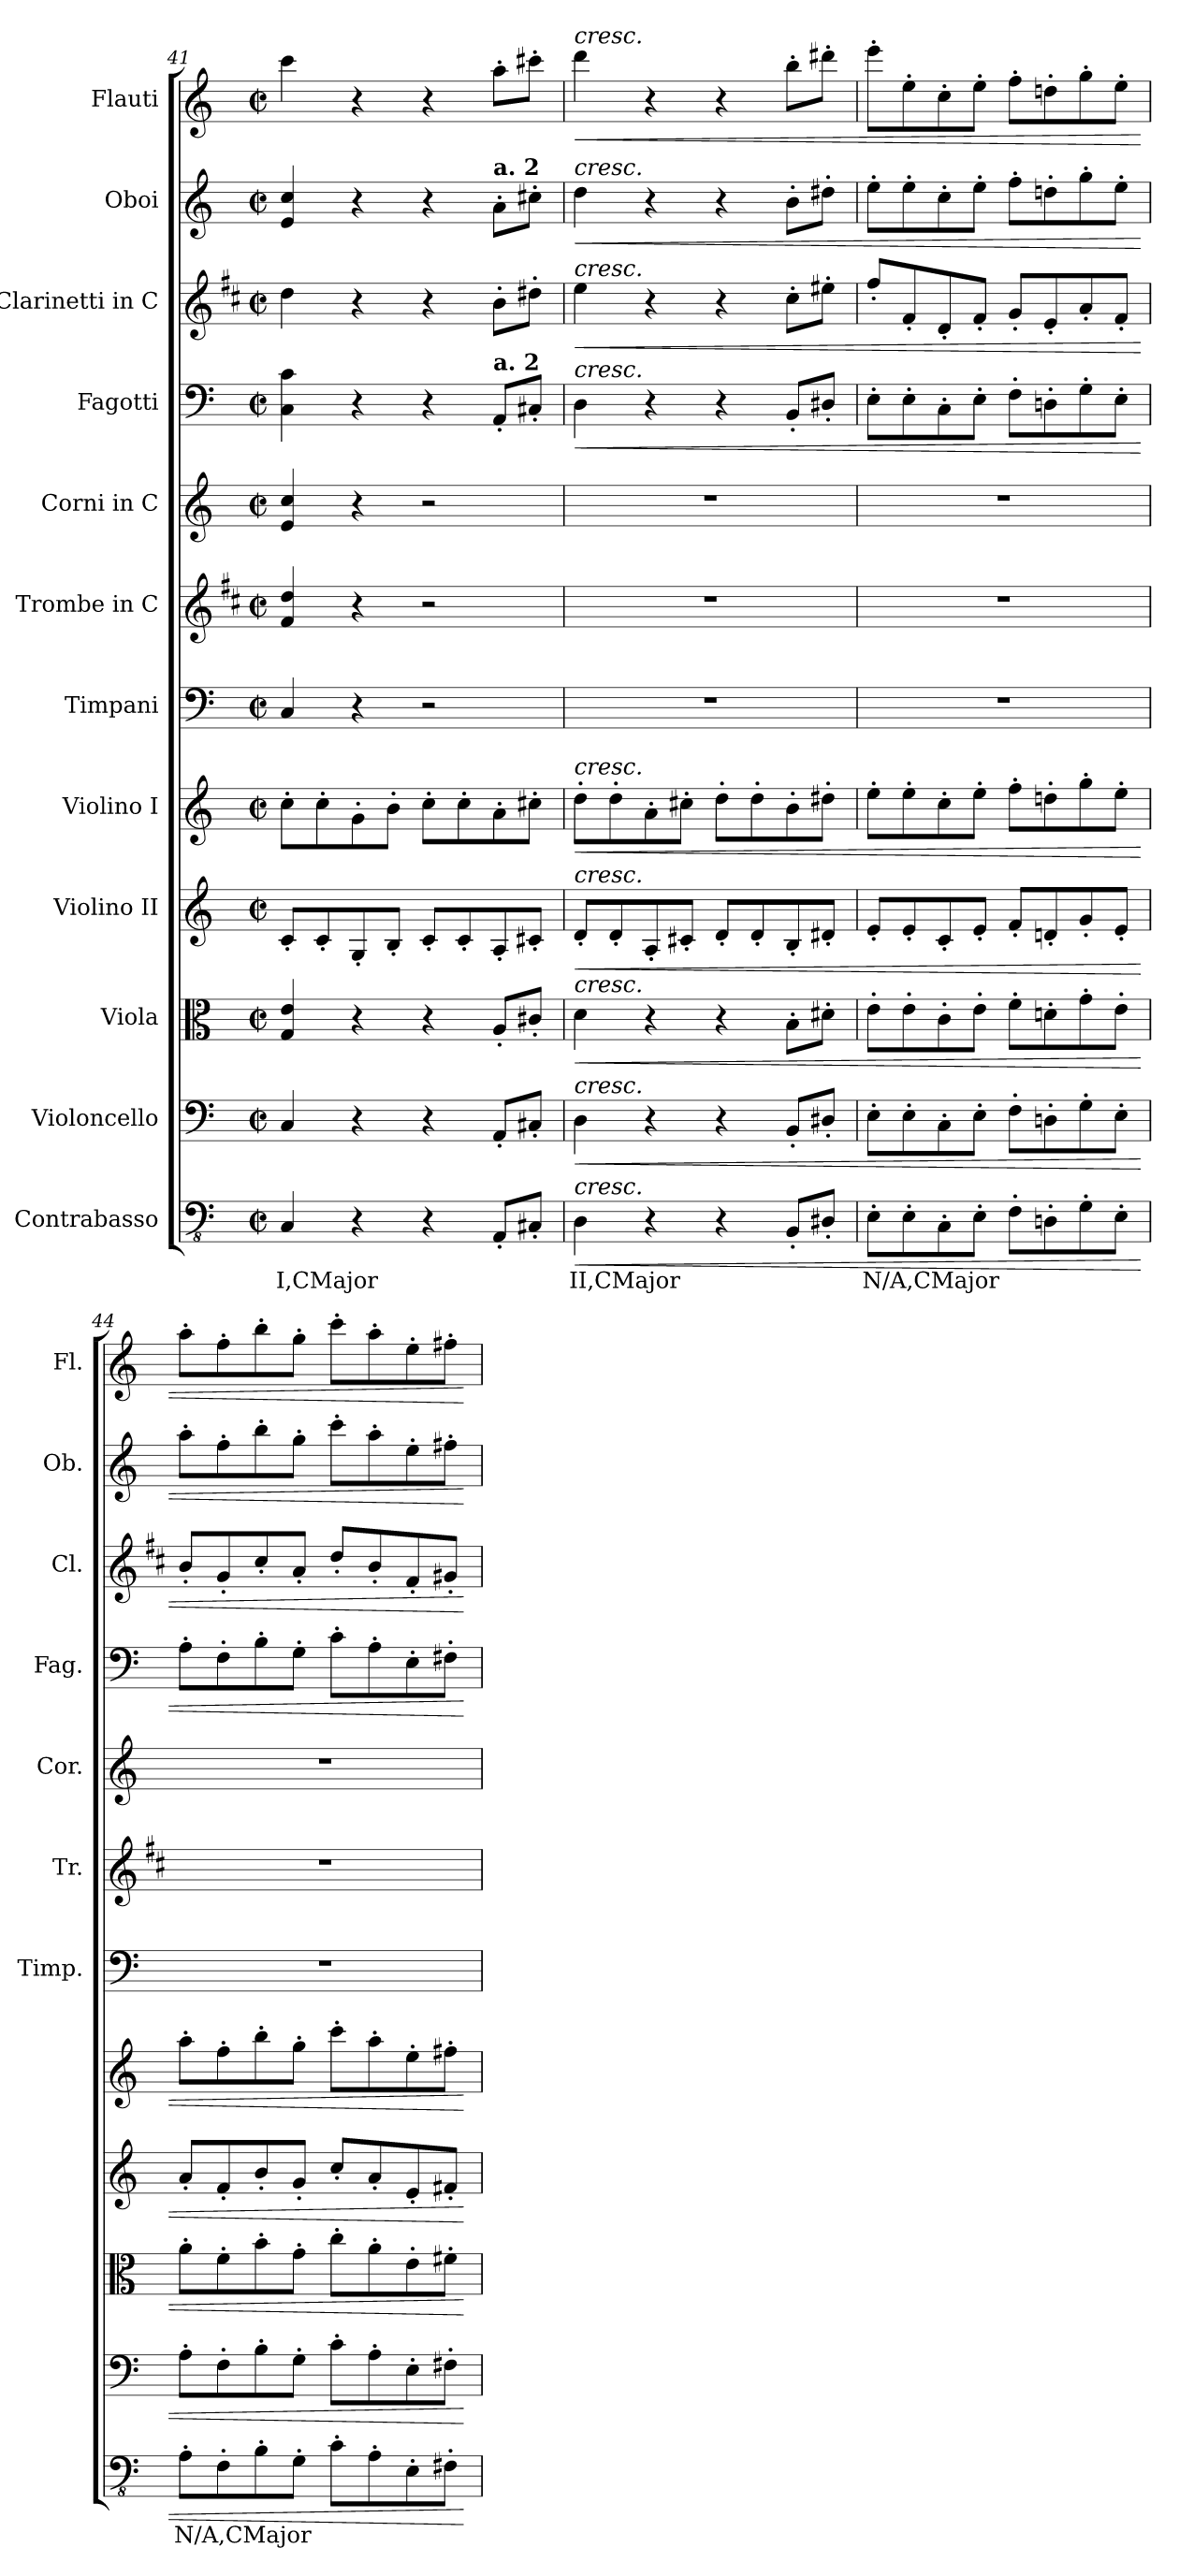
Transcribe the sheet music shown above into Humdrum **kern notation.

**kern	**text	**dynam	**kern	**dynam	**kern	**dynam	**kern	**dynam	**kern	**dynam	**kern	**kern	**kern	**kern	**dynam	**kern	**dynam	**kern	**dynam	**kern	**dynam
*part12	*part12	*part12	*part11	*part11	*part10	*part10	*part9	*part9	*part8	*part8	*part7	*part6	*part5	*part4	*part4	*part3	*part3	*part2	*part2	*part1	*part1
*staff12	*staff12	*staff12	*staff11	*staff11	*staff10	*staff10	*staff9	*staff9	*staff8	*staff8	*staff7	*staff6	*staff5	*staff4	*staff4	*staff3	*staff3	*staff2	*staff2	*staff1	*staff1
*I"Contrabasso	*	*	*I"Violoncello	*	*I"Viola	*	*I"Violino II	*	*I"Violino I	*	*I"Timpani	*I"Trombe in C	*I"Corni in C	*I"Fagotti	*	*I"Clarinetti in C	*	*I"Oboi	*	*I"Flauti	*
*	*	*	*	*	*	*	*	*	*	*	*I'Timp.	*I'Tr.	*I'Cor.	*I'Fag.	*	*I'Cl.	*	*I'Ob.	*	*I'Fl.	*
*clefFv4	*	*	*clefF4	*	*clefC3	*	*clefG2	*	*clefG2	*	*clefF4	*clefG2	*clefG2	*clefF4	*	*clefG2	*	*clefG2	*	*clefG2	*
*	*	*	*	*	*	*	*	*	*	*	*	*ITrd1c2	*ITrd7c12	*	*	*ITrd1c2	*	*	*	*	*
*k[]	*	*	*k[]	*	*k[]	*	*k[]	*	*k[]	*	*k[]	*k[]	*k[]	*k[]	*	*k[]	*	*k[]	*	*k[]	*
*M2/2	*	*	*M2/2	*	*M2/2	*	*M2/2	*	*M2/2	*	*M2/2	*M2/2	*M2/2	*M2/2	*	*M2/2	*	*M2/2	*	*M2/2	*
*met(c|)	*	*	*met(c|)	*	*met(c|)	*	*met(c|)	*	*met(c|)	*	*met(c|)	*met(c|)	*met(c|)	*met(c|)	*	*met(c|)	*	*met(c|)	*	*met(c|)	*
=41	=41	=41	=41	=41	=41	=41	=41	=41	=41	=41	=41	=41	=41	=41	=41	=41	=41	=41	=41	=41	=41
4CC/	I,CMajor	.	4C/	.	4G/ 4e/	.	8c'/L	.	8cc'\L	.	4C/	4e/ 4cc/	4E/ 4c/	4C\ 4c\	.	4cc\	.	4e/ 4cc/	.	4ccc\	.
.	.	.	.	.	.	.	8c'/	.	8cc'\	.	.	.	.	.	.	.	.	.	.	.	.
4r	.	.	4r	.	4r	.	8G'/	.	8g'\	.	4r	4r	4r	4r	.	4r	.	4r	.	4r	.
.	.	.	.	.	.	.	8B'/J	.	8b'\J	.	.	.	.	.	.	.	.	.	.	.	.
4r	.	.	4r	.	4r	.	8c'/L	.	8cc'\L	.	2r	2r	2r	4r	.	4r	.	4r	.	4r	.
.	.	.	.	.	.	.	8c'/	.	8cc'\	.	.	.	.	.	.	.	.	.	.	.	.
!	!	!	!	!	!	!	!	!	!	!	!	!	!	!	!	!	!	!LO:TX:a:B:t=a. 2	!	!	!
!	!	!	!	!	!	!	!	!	!	!	!	!	!	!LO:TX:a:B:t=a. 2	!	!	!	!	!	!	!
8AAA'/L	.	.	8AA'/L	.	8A'/L	.	8A'/	.	8a'\	.	.	.	.	8AA'/L	.	8a'\L	.	8a'\L	.	8aa'\L	.
8CC#X'/J	.	.	8C#X'/J	.	8c#X'/J	.	8c#X'/J	.	8cc#X'\J	.	.	.	.	8C#X'/J	.	8cc#X'\J	.	8cc#X'\J	.	8ccc#X'\J	.
!!LO:PB:g=z
=42	=42	=42	=42	=42	=42	=42	=42	=42	=42	=42	=42	=42	=42	=42	=42	=42	=42	=42	=42	=42	=42
!	!	!	!	!	!	!	!	!	!	!	!	!	!	!	!	!	!	!	!	!LO:TX:a:i:t=cresc.	!
!	!	!	!	!	!	!	!	!	!	!	!	!	!	!	!	!	!	!LO:TX:a:i:t=cresc.	!	!	!
!	!	!	!	!	!	!	!	!	!	!	!	!	!	!	!	!LO:TX:a:i:t=cresc.	!	!	!	!	!
!	!	!	!	!	!	!	!	!	!	!	!	!	!	!LO:TX:a:i:t=cresc.	!	!	!	!	!	!	!
!	!	!	!	!	!	!	!	!	!LO:TX:a:i:t=cresc.	!	!	!	!	!	!	!	!	!	!	!	!
!	!	!	!	!	!	!	!LO:TX:a:i:t=cresc.	!	!	!	!	!	!	!	!	!	!	!	!	!	!
!	!	!	!	!	!LO:TX:a:i:t=cresc.	!	!	!	!	!	!	!	!	!	!	!	!	!	!	!	!
!	!	!	!LO:TX:a:i:t=cresc.	!	!	!	!	!	!	!	!	!	!	!	!	!	!	!	!	!	!
!LO:TX:a:i:t=cresc.	!	!	!	!	!	!	!	!	!	!	!	!	!	!	!	!	!	!	!	!	!
!	!	!LO:HP:b	!	!LO:HP:b	!	!LO:HP:b	!	!LO:HP:b	!	!LO:HP:b	!	!	!	!	!LO:HP:b	!	!LO:HP:b	!	!LO:HP:b	!	!LO:HP:b
4DD\	II,CMajor	<	4D\	<	4d\	<	8d'/L	<	8dd'\L	<	1r	1r	1r	4D\	<	4dd\	<	4dd\	<	4ddd\	<
.	.	.	.	.	.	.	8d'/	.	8dd'\	.	.	.	.	.	.	.	.	.	.	.	.
4r	.	.	4r	.	4r	.	8A'/	.	8a'\	.	.	.	.	4r	.	4r	.	4r	.	4r	.
.	.	.	.	.	.	.	8c#X'/J	.	8cc#X'\J	.	.	.	.	.	.	.	.	.	.	.	.
4r	.	.	4r	.	4r	.	8d'/L	.	8dd'\L	.	.	.	.	4r	.	4r	.	4r	.	4r	.
.	.	.	.	.	.	.	8d'/	.	8dd'\	.	.	.	.	.	.	.	.	.	.	.	.
8BBB'/L	.	.	8BB'/L	.	8B'\L	.	8B'/	.	8b'\	.	.	.	.	8BB'/L	.	8b'\L	.	8b'\L	.	8bb'\L	.
8DD#X'/J	.	.	8D#X'/J	.	8d#X'\J	.	8d#X'/J	.	8dd#X'\J	.	.	.	.	8D#X'/J	.	8dd#X'\J	.	8dd#X'\J	.	8ddd#X'\J	.
!!LO:PB:g=z
=43	=43	=43	=43	=43	=43	=43	=43	=43	=43	=43	=43	=43	=43	=43	=43	=43	=43	=43	=43	=43	=43
8EE'\L	N/A,CMajor	.	8E'\L	.	8e'\L	.	8e'/L	.	8ee'\L	.	1r	1r	1r	8E'\L	.	8ee'/L	.	8ee'\L	.	8eee'\L	.
8EE'\	.	.	8E'\	.	8e'\	.	8e'/	.	8ee'\	.	.	.	.	8E'\	.	8e'/	.	8ee'\	.	8ee'\	.
8CC'\	.	.	8C'\	.	8c'\	.	8c'/	.	8cc'\	.	.	.	.	8C'\	.	8c'/	.	8cc'\	.	8cc'\	.
8EE'\J	.	.	8E'\J	.	8e'\J	.	8e'/J	.	8ee'\J	.	.	.	.	8E'\J	.	8e'/J	.	8ee'\J	.	8ee'\J	.
8FF'\L	.	.	8F'\L	.	8f'\L	.	8f'/L	.	8ff'\L	.	.	.	.	8F'\L	.	8f'/L	.	8ff'\L	.	8ff'\L	.
8DDn'\	.	.	8Dn'\	.	8dn'\	.	8dn'/	.	8ddn'\	.	.	.	.	8Dn'\	.	8d'/	.	8ddn'\	.	8ddn'\	.
8GG'\	.	.	8G'\	.	8g'\	.	8g'/	.	8gg'\	.	.	.	.	8G'\	.	8g'/	.	8gg'\	.	8gg'\	.
8EE'\J	.	.	8E'\J	.	8e'\J	.	8e'/J	.	8ee'\J	.	.	.	.	8E'\J	.	8e'/J	.	8ee'\J	.	8ee'\J	.
=44	=44	=44	=44	=44	=44	=44	=44	=44	=44	=44	=44	=44	=44	=44	=44	=44	=44	=44	=44	=44	=44
8AA'\L	N/A,CMajor	.	8A'\L	.	8a'\L	.	8a'/L	.	8aa'\L	.	1r	1r	1r	8A'\L	.	8a'/L	.	8aa'\L	.	8aa'\L	.
8FF'\	.	.	8F'\	.	8f'\	.	8f'/	.	8ff'\	.	.	.	.	8F'\	.	8f'/	.	8ff'\	.	8ff'\	.
8BB'\	.	.	8B'\	.	8b'\	.	8b'/	.	8bb'\	.	.	.	.	8B'\	.	8b'/	.	8bb'\	.	8bb'\	.
8GG'\J	.	.	8G'\J	.	8g'\J	.	8g'/J	.	8gg'\J	.	.	.	.	8G'\J	.	8g'/J	.	8gg'\J	.	8gg'\J	.
8C'\L	.	.	8c'\L	.	8cc'\L	.	8cc'/L	.	8ccc'\L	.	.	.	.	8c'\L	.	8cc'/L	.	8ccc'\L	.	8ccc'\L	.
8AA'\	.	.	8A'\	.	8a'\	.	8a'/	.	8aa'\	.	.	.	.	8A'\	.	8a'/	.	8aa'\	.	8aa'\	.
8EE'\	.	.	8E'\	.	8e'\	.	8e'/	.	8ee'\	.	.	.	.	8E'\	.	8e'/	.	8ee'\	.	8ee'\	.
8FF#X'\J	.	.	8F#X'\J	.	8f#X'\J	.	8f#X'/J	.	8ff#X'\J	.	.	.	.	8F#X'\J	.	8f#X'/J	.	8ff#X'\J	.	8ff#X'\J	.
.	.	[	.	[	.	[	.	[	.	[	.	.	.	.	[	.	[	.	[	.	[
=	=	=	=	=	=	=	=	=	=	=	=	=	=	=	=	=	=	=	=	=	=
*-	*-	*-	*-	*-	*-	*-	*-	*-	*-	*-	*-	*-	*-	*-	*-	*-	*-	*-	*-	*-	*-
